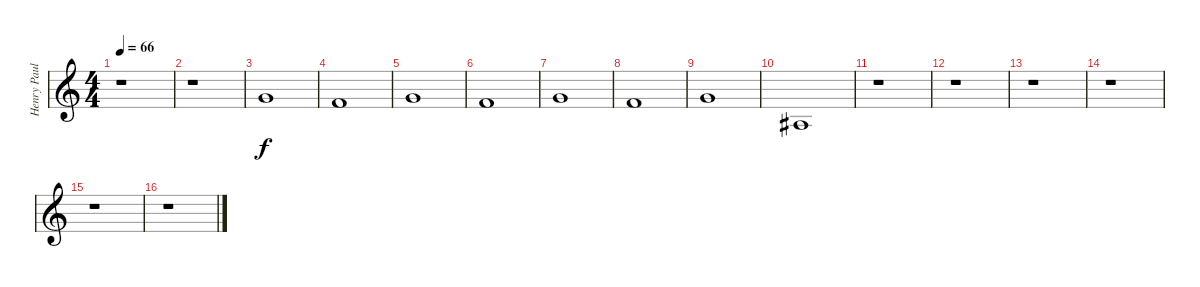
\track ("Henry Paul Vocals" "Henry Paul") {instrument englishhorn}
\staff {score}
\tuning (E4 B3 G3 D3 A2 E2) {hide}
\ts (4 4)
\tempo 66
\clef g2
\ks c
r.1{dy f} |
r.1 |
3.1.1{volume 7 balance 16} |
1.1.1 |
3.1.1 |
1.1.1 |
3.1.1 |
1.1.1 |
3.1.1 |
3.3.1 |
r.1 |
r.1 |
r.1 |
r.1 |
r.1 |
r.1
